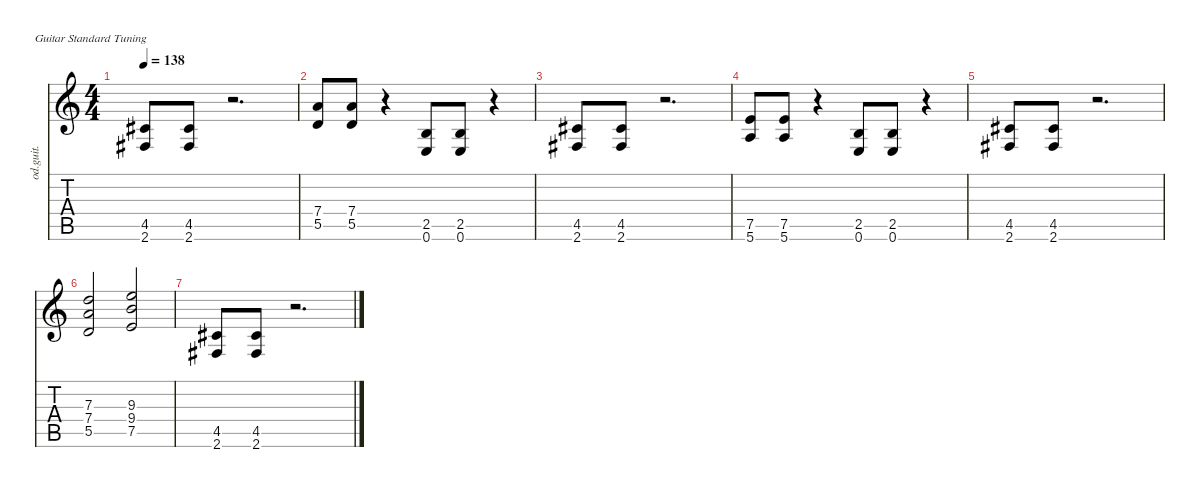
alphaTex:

\defaultSystemsLayout 4
\hideDynamics
\bracketExtendMode nobrackets
\otherSystemsTrackNameOrientation horizontal
\track ("Randy Rhoads" "od.guit.") {instrument overdrivenguitar}
\staff {score tabs}
\tuning (E4 B3 G3 D3 A2 E2)
\ts (4 4)
\tempo 138
\clef g2
\ks c
(4.5{acc #} 2.6{acc #}).8{dy f beam Up} (4.5{acc #} 2.6{acc #}).8{beam Up} r.2{d beam Up} |
(7.4 5.5).8{beam Up} (7.4 5.5).8{beam Up} r.4{beam Up} (2.5 0.6).8{beam Up} (2.5 0.6).8{beam Up} r.4{beam Up} |
(4.5{acc #} 2.6{acc #}).8{beam Up} (4.5{acc #} 2.6{acc #}).8{beam Up} r.2{d beam Up} |
(7.5 5.6).8{beam Up} (7.5 5.6).8{beam Up} r.4{beam Up} (2.5 0.6).8{beam Up} (2.5 0.6).8{beam Up} r.4{beam Up} |
(4.5{acc #} 2.6{acc #}).8{beam Up} (4.5{acc #} 2.6{acc #}).8{beam Up} r.2{d beam Up} |
(7.3 7.4 5.5).2{beam Up} (9.3 9.4 7.5).2{beam Up} |
(4.5{acc #} 2.6{acc #}).8{beam Up} (4.5{acc #} 2.6{acc #}).8{beam Up} r.2{d beam Up}
